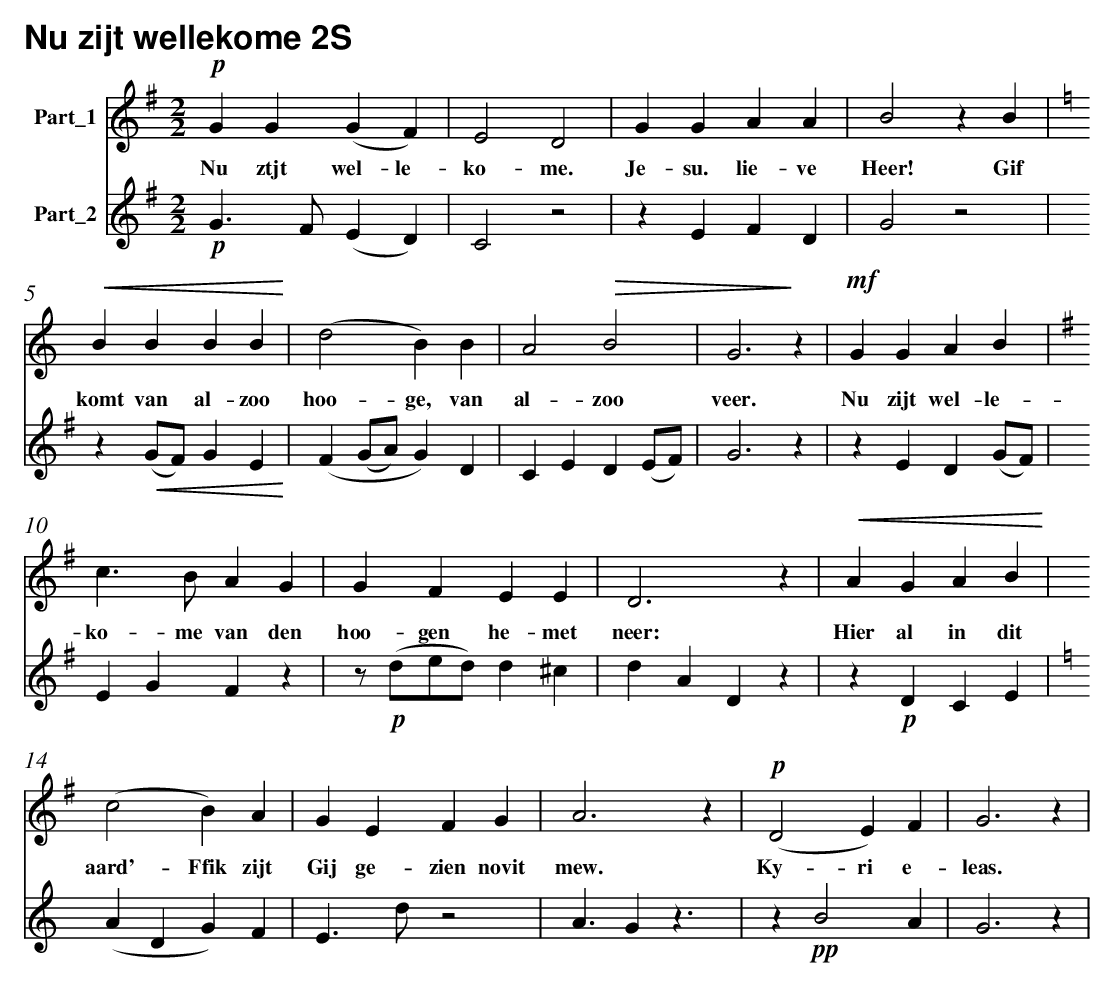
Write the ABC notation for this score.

X:1
T:Nu zijt wellekome 2S
%%score 1 2
L:1/4
M:2/2
K:G
V:1 treble nm="Part_1"
V:2 treble nm="Part_2"
V:1
!p! G G (G F) | E2 D2 | G G A A | B2 z B |$[K:C]!<(! B B B B!<)! | (d2 B) B | A2!>(! B2 |
w: Nu ztjt wel- le-|ko- me.|Je- su. lie- ve|Heer! Gif|komt van al- zoo|hoo- ge, van|al- zoo|
G3!>)! z |!mf! G G A B |$[K:G] c3/2 B/ A G | G F E E | D3 z |!<(! A G A B!<)! |$ (c2 B) A |
w: veer.|Nu zijt wel- le-|ko- me van den|hoo- gen he- met|neer:|Hier al in dit|aard'- Ffik zijt|
G E F G | A3 z |!p! (D2 E) F | G3 z |
w: Gij ge- zien novit|mew.|Ky- ri e-|leas.|
V:2
!p! G3/2 F/ (E D) | C2 z2 | z E F D | G2 z2 |$ z!<(! (G/F/) G E!<)! | (F (G/A/) G) D |
C E D (E/F/) | G3 z | z E D (G/F/) |$ E G F z | z/!p! (d/e/d/) d ^c | d A D z | z!p! D C E |$
[K:C] (A D G) F | E3/2 d/ z2 | A3/2 G z3/2 | z!pp! B2 A | G3 z |
